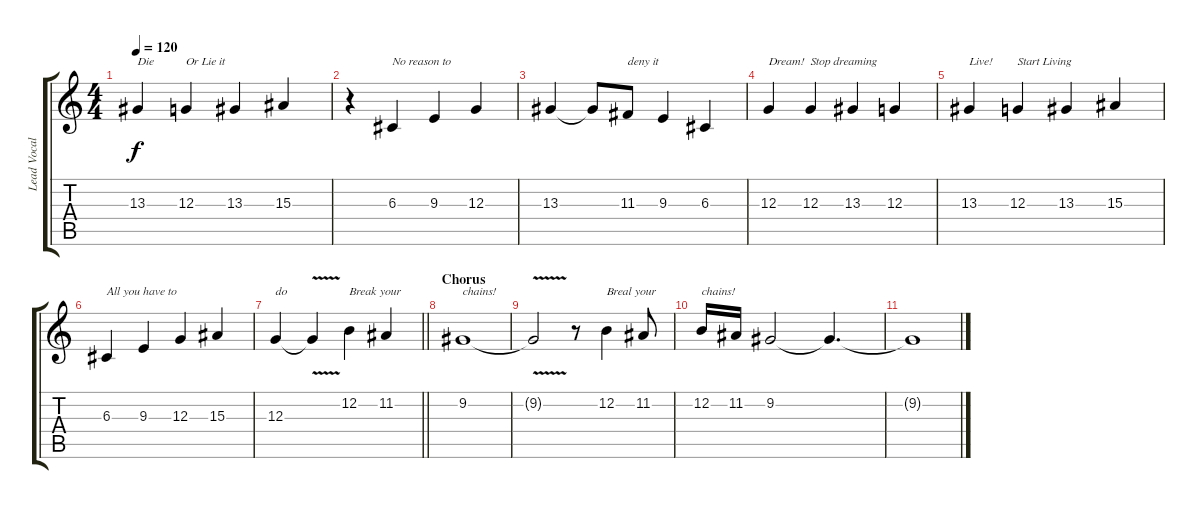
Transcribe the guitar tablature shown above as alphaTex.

\track ("Lead Vocals" "Lead Vocal") {instrument altosax}
\staff {score tabs}
\tuning (E4 B3 G3 D3 A2 E2) {hide}
\ts (4 4)
\tempo 120
\clef g2
\ks c
13.3.4{txt "Die" dy f} 12.3.4{txt "Or Lie it"} 13.3.4 15.3.4 |
r.4 6.3.4{txt "No reason to"} 9.3.4 12.3.4 |
13.3.4 13.3{t}.8 11.3.8{txt "deny it"} 9.3.4 6.3.4 |
12.3.4{txt "Dream!"} 12.3.4{txt "Stop dreaming"} 13.3.4 12.3.4 |
13.3.4{txt "Live!"} 12.3.4{txt "Start Living"} 13.3.4 15.3.4 |
6.3.4{txt "All you have to"} 9.3.4 12.3.4 15.3.4 |
\barLineRight lightlight
12.3.4{txt "do"} 12.3{v t}.4 12.2.4{txt "Break your"} 11.2.4 |
\section ("" "Chorus")
9.2.1{txt "chains!"} |
9.2{v t}.2 r.8 12.2.4{txt "Breal your"} 11.2.8 |
12.2.16{txt "chains!"} 11.2.16 9.2.2 9.2{t}.4{d} |
9.2{t}.1
